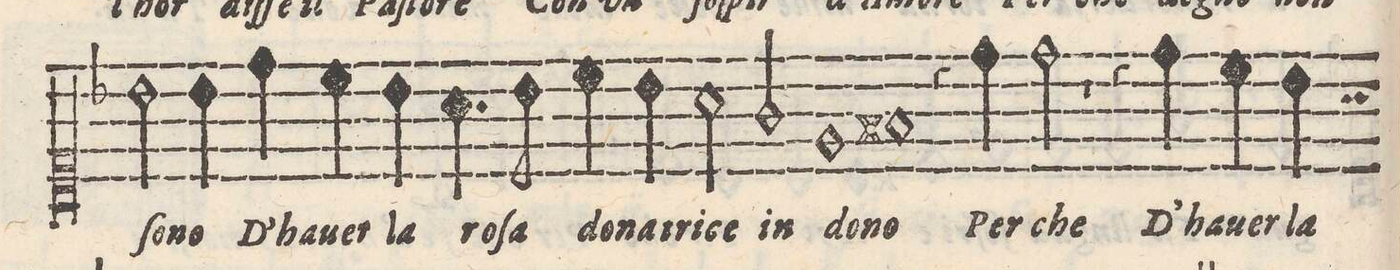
**kern	**text
*I"Canto	*
*clefC1	*
*k[b-]	*
*met(C)	*
*M2/1	*
2b-\	ſo-
=24-	=24-
4b-\	-no
4dd\	D'ha-
4cc\	-uer
4b-\	la
4.a\	ro-
8b-\	-ſa
4cc\	do-
4b-\	-na-
=25-	=25-
2a\	-tri-
2g/	-ce in
1e	do-
=26-	=26-
1f#X	-no
4r	.
4dd\	Per-
2dd\	-che
=27-	=27-
1r	.
4r	.
4dd\	D'ha-
4cc\	-uer
4b-\	la
=28-	=28-
*-	*-
